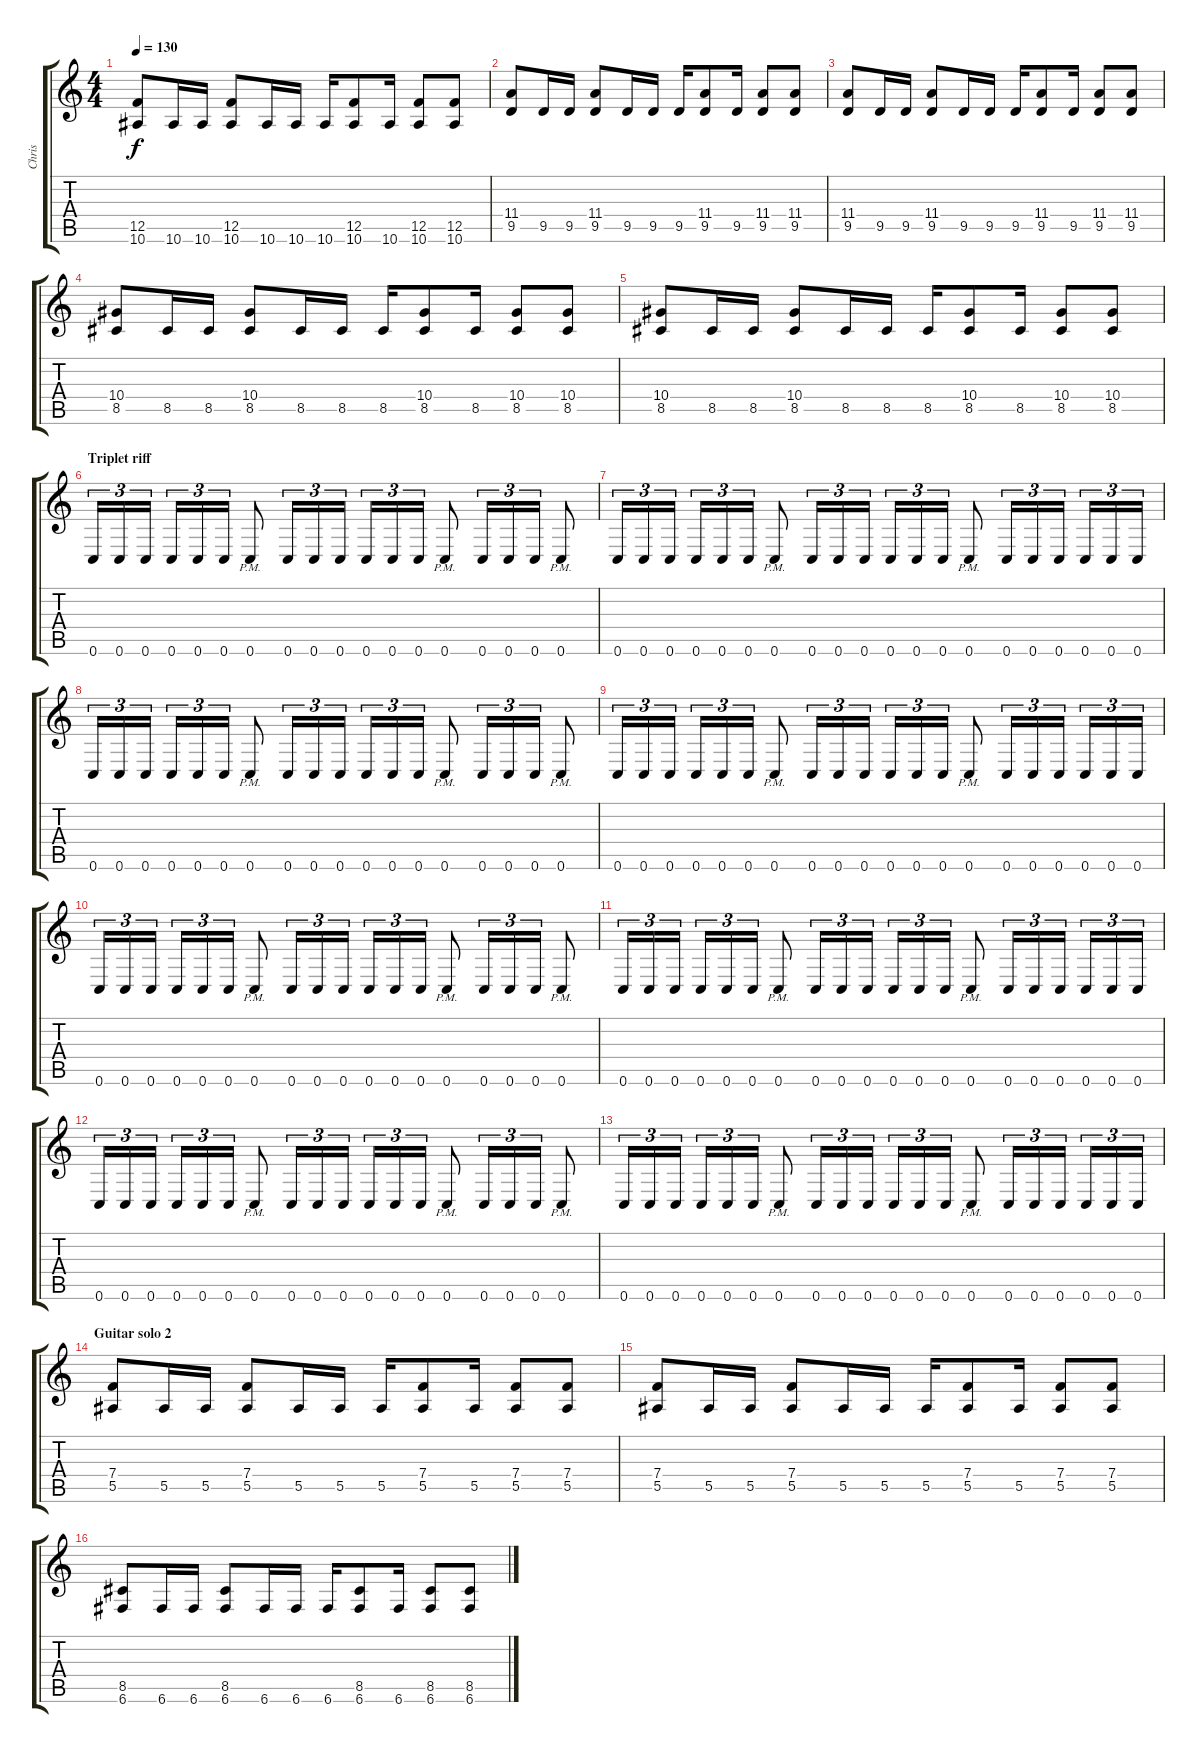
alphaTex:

\track ("Chris" "Chris") {instrument distortionguitar}
\staff {score tabs}
\tuning (C4 G3 Eb3 Bb2 F2 C2) {hide}
\ts (4 4)
\tempo 130
\clef g2
\ks c
(12.5 10.6).8{dy f} 10.6.16 10.6.16 (12.5 10.6).8 10.6.16 10.6.16 10.6.16 (12.5 10.6).8 10.6.16 (12.5 10.6).8 (12.5 10.6).8 |
(11.4 9.5).8 9.5.16 9.5.16 (11.4 9.5).8 9.5.16 9.5.16 9.5.16 (11.4 9.5).8 9.5.16 (11.4 9.5).8 (11.4 9.5).8 |
(11.4 9.5).8 9.5.16 9.5.16 (11.4 9.5).8 9.5.16 9.5.16 9.5.16 (11.4 9.5).8 9.5.16 (11.4 9.5).8 (11.4 9.5).8 |
(10.4 8.5).8 8.5.16 8.5.16 (10.4 8.5).8 8.5.16 8.5.16 8.5.16 (10.4 8.5).8 8.5.16 (10.4 8.5).8 (10.4 8.5).8 |
(10.4 8.5).8 8.5.16 8.5.16 (10.4 8.5).8 8.5.16 8.5.16 8.5.16 (10.4 8.5).8 8.5.16 (10.4 8.5).8 (10.4 8.5).8 |
\section ("" "Triplet riff")
0.6.16{tu (3 2)} 0.6.16{tu (3 2)} 0.6.16{tu (3 2)} 0.6.16{tu (3 2)} 0.6.16{tu (3 2)} 0.6.16{tu (3 2)} 0.6{pm}.8 0.6.16{tu (3 2)} 0.6.16{tu (3 2)} 0.6.16{tu (3 2)} 0.6.16{tu (3 2)} 0.6.16{tu (3 2)} 0.6.16{tu (3 2)} 0.6{pm}.8 0.6.16{tu (3 2)} 0.6.16{tu (3 2)} 0.6.16{tu (3 2)} 0.6{pm}.8 |
0.6.16{tu (3 2)} 0.6.16{tu (3 2)} 0.6.16{tu (3 2)} 0.6.16{tu (3 2)} 0.6.16{tu (3 2)} 0.6.16{tu (3 2)} 0.6{pm}.8 0.6.16{tu (3 2)} 0.6.16{tu (3 2)} 0.6.16{tu (3 2)} 0.6.16{tu (3 2)} 0.6.16{tu (3 2)} 0.6.16{tu (3 2)} 0.6{pm}.8 0.6.16{tu (3 2)} 0.6.16{tu (3 2)} 0.6.16{tu (3 2)} 0.6.16{tu (3 2)} 0.6.16{tu (3 2)} 0.6.16{tu (3 2)} |
0.6.16{tu (3 2)} 0.6.16{tu (3 2)} 0.6.16{tu (3 2)} 0.6.16{tu (3 2)} 0.6.16{tu (3 2)} 0.6.16{tu (3 2)} 0.6{pm}.8 0.6.16{tu (3 2)} 0.6.16{tu (3 2)} 0.6.16{tu (3 2)} 0.6.16{tu (3 2)} 0.6.16{tu (3 2)} 0.6.16{tu (3 2)} 0.6{pm}.8 0.6.16{tu (3 2)} 0.6.16{tu (3 2)} 0.6.16{tu (3 2)} 0.6{pm}.8 |
0.6.16{tu (3 2)} 0.6.16{tu (3 2)} 0.6.16{tu (3 2)} 0.6.16{tu (3 2)} 0.6.16{tu (3 2)} 0.6.16{tu (3 2)} 0.6{pm}.8 0.6.16{tu (3 2)} 0.6.16{tu (3 2)} 0.6.16{tu (3 2)} 0.6.16{tu (3 2)} 0.6.16{tu (3 2)} 0.6.16{tu (3 2)} 0.6{pm}.8 0.6.16{tu (3 2)} 0.6.16{tu (3 2)} 0.6.16{tu (3 2)} 0.6.16{tu (3 2)} 0.6.16{tu (3 2)} 0.6.16{tu (3 2)} |
0.6.16{tu (3 2) balance 8} 0.6.16{tu (3 2)} 0.6.16{tu (3 2)} 0.6.16{tu (3 2)} 0.6.16{tu (3 2)} 0.6.16{tu (3 2)} 0.6{pm}.8 0.6.16{tu (3 2)} 0.6.16{tu (3 2)} 0.6.16{tu (3 2)} 0.6.16{tu (3 2)} 0.6.16{tu (3 2)} 0.6.16{tu (3 2)} 0.6{pm}.8 0.6.16{tu (3 2)} 0.6.16{tu (3 2)} 0.6.16{tu (3 2)} 0.6{pm}.8 |
0.6.16{tu (3 2)} 0.6.16{tu (3 2)} 0.6.16{tu (3 2)} 0.6.16{tu (3 2)} 0.6.16{tu (3 2)} 0.6.16{tu (3 2)} 0.6{pm}.8 0.6.16{tu (3 2)} 0.6.16{tu (3 2)} 0.6.16{tu (3 2)} 0.6.16{tu (3 2)} 0.6.16{tu (3 2)} 0.6.16{tu (3 2)} 0.6{pm}.8 0.6.16{tu (3 2)} 0.6.16{tu (3 2)} 0.6.16{tu (3 2)} 0.6.16{tu (3 2)} 0.6.16{tu (3 2)} 0.6.16{tu (3 2)} |
0.6.16{tu (3 2)} 0.6.16{tu (3 2)} 0.6.16{tu (3 2)} 0.6.16{tu (3 2)} 0.6.16{tu (3 2)} 0.6.16{tu (3 2)} 0.6{pm}.8 0.6.16{tu (3 2)} 0.6.16{tu (3 2)} 0.6.16{tu (3 2)} 0.6.16{tu (3 2)} 0.6.16{tu (3 2)} 0.6.16{tu (3 2)} 0.6{pm}.8 0.6.16{tu (3 2)} 0.6.16{tu (3 2)} 0.6.16{tu (3 2)} 0.6{pm}.8 |
0.6.16{tu (3 2)} 0.6.16{tu (3 2)} 0.6.16{tu (3 2)} 0.6.16{tu (3 2)} 0.6.16{tu (3 2)} 0.6.16{tu (3 2)} 0.6{pm}.8 0.6.16{tu (3 2)} 0.6.16{tu (3 2)} 0.6.16{tu (3 2)} 0.6.16{tu (3 2)} 0.6.16{tu (3 2)} 0.6.16{tu (3 2)} 0.6{pm}.8 0.6.16{tu (3 2)} 0.6.16{tu (3 2)} 0.6.16{tu (3 2)} 0.6.16{tu (3 2)} 0.6.16{tu (3 2)} 0.6.16{tu (3 2)} |
\section ("" "Guitar solo 2")
(7.4 5.5).8 5.5.16 5.5.16 (7.4 5.5).8 5.5.16 5.5.16 5.5.16 (7.4 5.5).8 5.5.16 (7.4 5.5).8 (7.4 5.5).8 |
(7.4 5.5).8 5.5.16 5.5.16 (7.4 5.5).8 5.5.16 5.5.16 5.5.16 (7.4 5.5).8 5.5.16 (7.4 5.5).8 (7.4 5.5).8 |
(8.5 6.6).8 6.6.16 6.6.16 (8.5 6.6).8 6.6.16 6.6.16 6.6.16 (8.5 6.6).8 6.6.16 (8.5 6.6).8 (8.5 6.6).8
